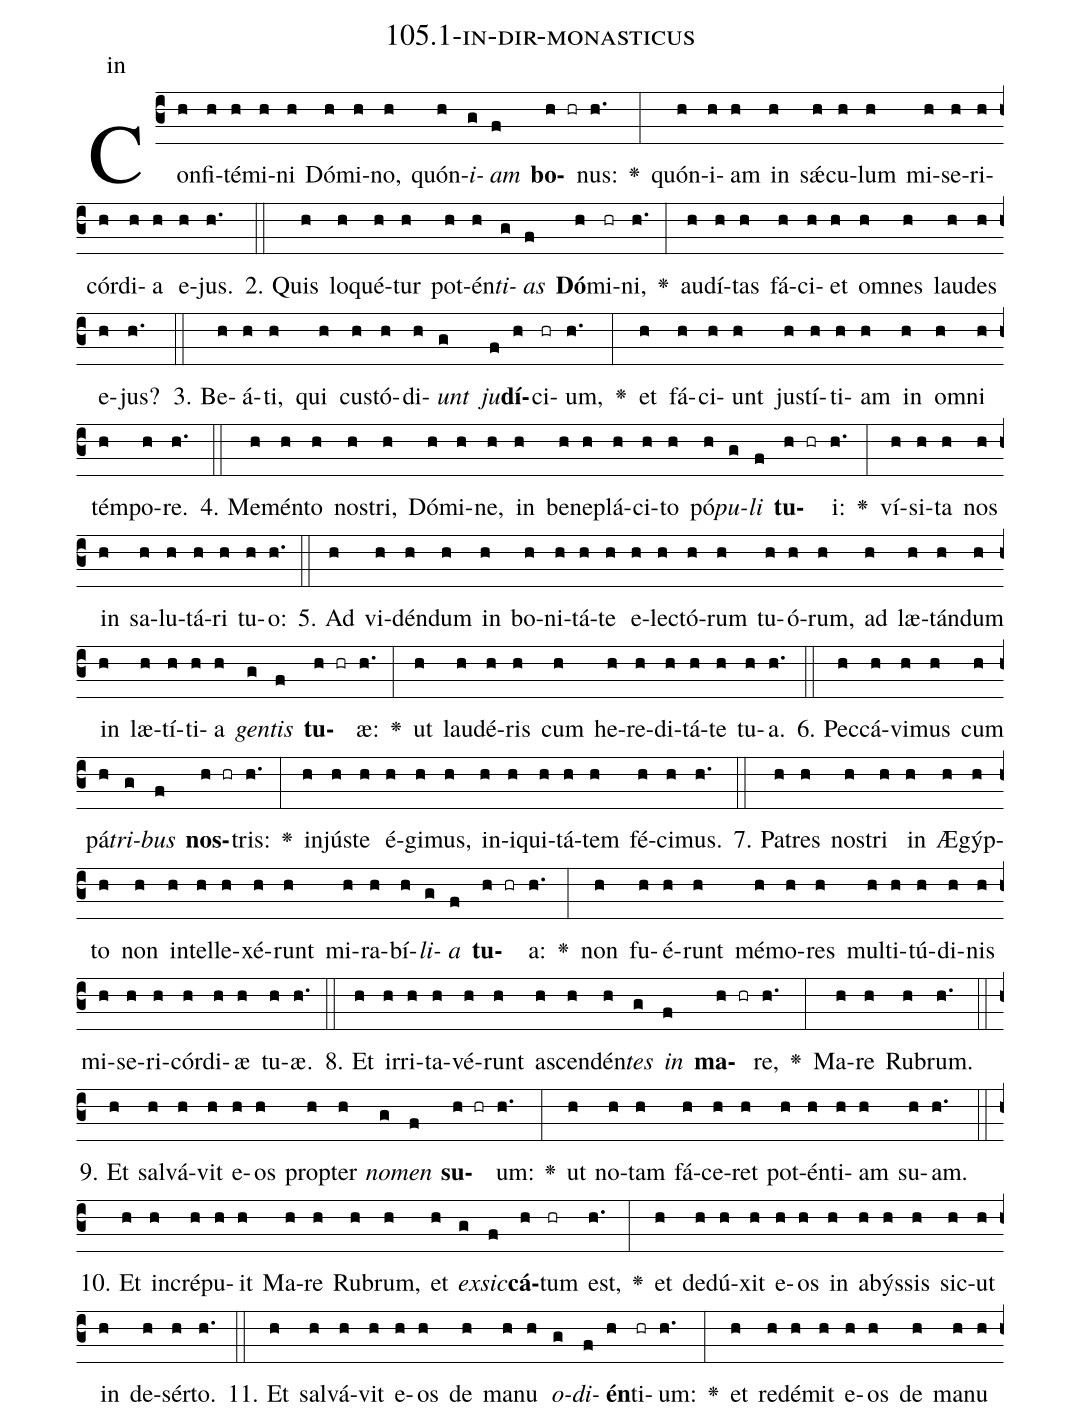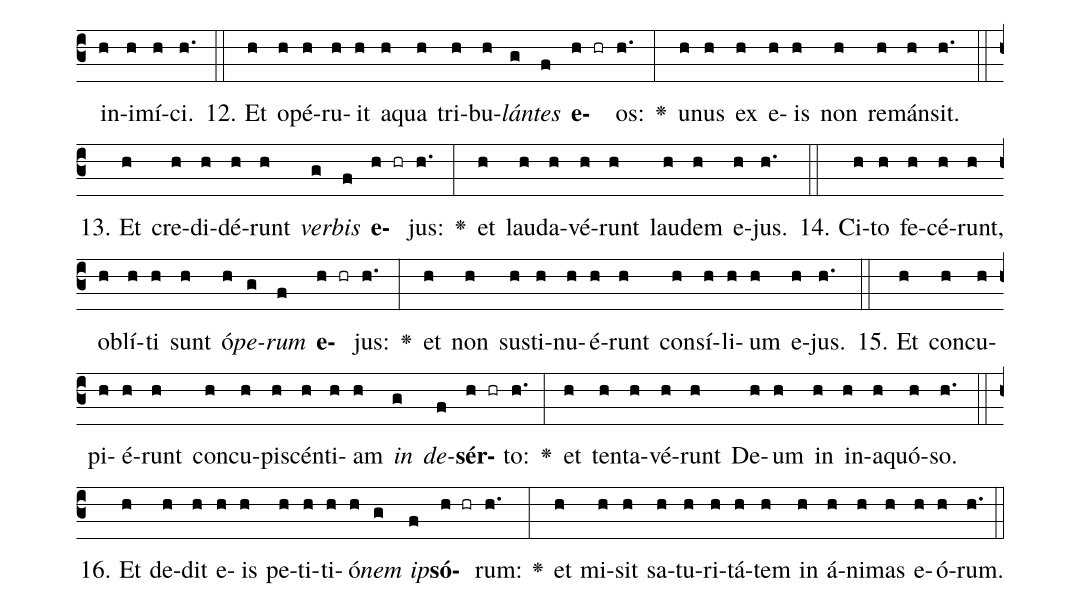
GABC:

name: 105.1-in-dir-monasticus;
annotation: in;
%%
(c3)Con(h)fi(h)té(h)mi(h)ni(h) Dó(h)mi(h)no,(h) quón(h)<i>i</i>(g)<i>am</i>(f) <b>bo</b>(h hr)nus:(h.) <v>\greheightstar</v>(:) quón(h)i(h)am(h) in(h) sǽ(h)cu(h)lum(h) mi(h)se(h)ri(h)cór(h)di(h)a(h) e(h)jus.(h.) (::)
2. Quis(h) lo(h)qué(h)tur(h) pot(h)én(h)<i>ti</i>(g)<i>as</i>(f) <b>Dó</b>(h)mi(hr)ni,(h.) <v>\greheightstar</v>(:) au(h)dí(h)tas(h) fá(h)ci(h)et(h) om(h)nes(h) lau(h)des(h) e(h)jus?(h.) (::)
3. Be(h)á(h)ti,(h) qui(h) cus(h)tó(h)di(h)<i>unt</i>(g) <i>ju</i>(f)<b>dí</b>(h)ci(hr)um,(h.) <v>\greheightstar</v>(:) et(h) fá(h)ci(h)unt(h) jus(h)tí(h)ti(h)am(h) in(h) om(h)ni(h) tém(h)po(h)re.(h.) (::)
4. Me(h)mén(h)to(h) nos(h)tri,(h) Dó(h)mi(h)ne,(h) in(h) be(h)ne(h)plá(h)ci(h)to(h) pó(h)<i>pu</i>(g)<i>li</i>(f) <b>tu</b>(h hr)i:(h.) <v>\greheightstar</v>(:) ví(h)si(h)ta(h) nos(h) in(h) sa(h)lu(h)tá(h)ri(h) tu(h)o:(h.) (::)
5. Ad(h) vi(h)dén(h)dum(h) in(h) bo(h)ni(h)tá(h)te(h) e(h)lec(h)tó(h)rum(h) tu(h)ó(h)rum,(h) ad(h) læ(h)tán(h)dum(h) in(h) læ(h)tí(h)ti(h)a(h) <i>gen</i>(g)<i>tis</i>(f) <b>tu</b>(h hr)æ:(h.) <v>\greheightstar</v>(:) ut(h) lau(h)dé(h)ris(h) cum(h) he(h)re(h)di(h)tá(h)te(h) tu(h)a.(h.) (::)
6. Pec(h)cá(h)vi(h)mus(h) cum(h) pá(h)<i>tri</i>(g)<i>bus</i>(f) <b>nos</b>(h hr)tris:(h.) <v>\greheightstar</v>(:) in(h)jús(h)te(h) é(h)gi(h)mus,(h) in(h)i(h)qui(h)tá(h)tem(h) fé(h)ci(h)mus.(h.) (::)
7. Pa(h)tres(h) nos(h)tri(h) in(h) Æ(h)gýp(h)to(h) non(h) in(h)tel(h)le(h)xé(h)runt(h) mi(h)ra(h)bí(h)<i>li</i>(g)<i>a</i>(f) <b>tu</b>(h hr)a:(h.) <v>\greheightstar</v>(:) non(h) fu(h)é(h)runt(h) mé(h)mo(h)res(h) mul(h)ti(h)tú(h)di(h)nis(h) mi(h)se(h)ri(h)cór(h)di(h)æ(h) tu(h)æ.(h.) (::)
8. Et(h) ir(h)ri(h)ta(h)vé(h)runt(h) a(h)scen(h)dén(h)<i>tes</i>(g) <i>in</i>(f) <b>ma</b>(h hr)re,(h.) <v>\greheightstar</v>(:) Ma(h)re(h) Ru(h)brum.(h.) (::)
9. Et(h) sal(h)vá(h)vit(h) e(h)os(h) prop(h)ter(h) <i>no</i>(g)<i>men</i>(f) <b>su</b>(h hr)um:(h.) <v>\greheightstar</v>(:) ut(h) no(h)tam(h) fá(h)ce(h)ret(h) pot(h)én(h)ti(h)am(h) su(h)am.(h.) (::)
10. Et(h) in(h)cré(h)pu(h)it(h) Ma(h)re(h) Ru(h)brum,(h) et(h) <i>ex</i>(g)<i>sic</i>(f)<b>cá</b>(h)tum(hr) est,(h.) <v>\greheightstar</v>(:) et(h) de(h)dú(h)xit(h) e(h)os(h) in(h) a(h)býs(h)sis(h) sic(h)ut(h) in(h) de(h)sér(h)to.(h.) (::)
11. Et(h) sal(h)vá(h)vit(h) e(h)os(h) de(h) ma(h)nu(h) <i>o</i>(g)<i>di</i>(f)<b>én</b>(h)ti(hr)um:(h.) <v>\greheightstar</v>(:) et(h) red(h)é(h)mit(h) e(h)os(h) de(h) ma(h)nu(h) in(h)i(h)mí(h)ci.(h.) (::)
12. Et(h) o(h)pé(h)ru(h)it(h) a(h)qua(h) tri(h)bu(h)<i>lán</i>(g)<i>tes</i>(f) <b>e</b>(h hr)os:(h.) <v>\greheightstar</v>(:) u(h)nus(h) ex(h) e(h)is(h) non(h) re(h)mán(h)sit.(h.) (::)
13. Et(h) cre(h)di(h)dé(h)runt(h) <i>ver</i>(g)<i>bis</i>(f) <b>e</b>(h hr)jus:(h.) <v>\greheightstar</v>(:) et(h) lau(h)da(h)vé(h)runt(h) lau(h)dem(h) e(h)jus.(h.) (::)
14. Ci(h)to(h) fe(h)cé(h)runt,(h) ob(h)lí(h)ti(h) sunt(h) ó(h)<i>pe</i>(g)<i>rum</i>(f) <b>e</b>(h hr)jus:(h.) <v>\greheightstar</v>(:) et(h) non(h) sus(h)ti(h)nu(h)é(h)runt(h) con(h)sí(h)li(h)um(h) e(h)jus.(h.) (::)
15. Et(h) con(h)cu(h)pi(h)é(h)runt(h) con(h)cu(h)pi(h)scén(h)ti(h)am(h) <i>in</i>(g) <i>de</i>(f)<b>sér</b>(h hr)to:(h.) <v>\greheightstar</v>(:) et(h) ten(h)ta(h)vé(h)runt(h) De(h)um(h) in(h) in(h)a(h)quó(h)so.(h.) (::)
16. Et(h) de(h)dit(h) e(h)is(h) pe(h)ti(h)ti(h)ó(h)<i>nem</i>(g) <i>ip</i>(f)<b>só</b>(h hr)rum:(h.) <v>\greheightstar</v>(:) et(h) mi(h)sit(h) sa(h)tu(h)ri(h)tá(h)tem(h) in(h) á(h)ni(h)mas(h) e(h)ó(h)rum.(h.) (::)
